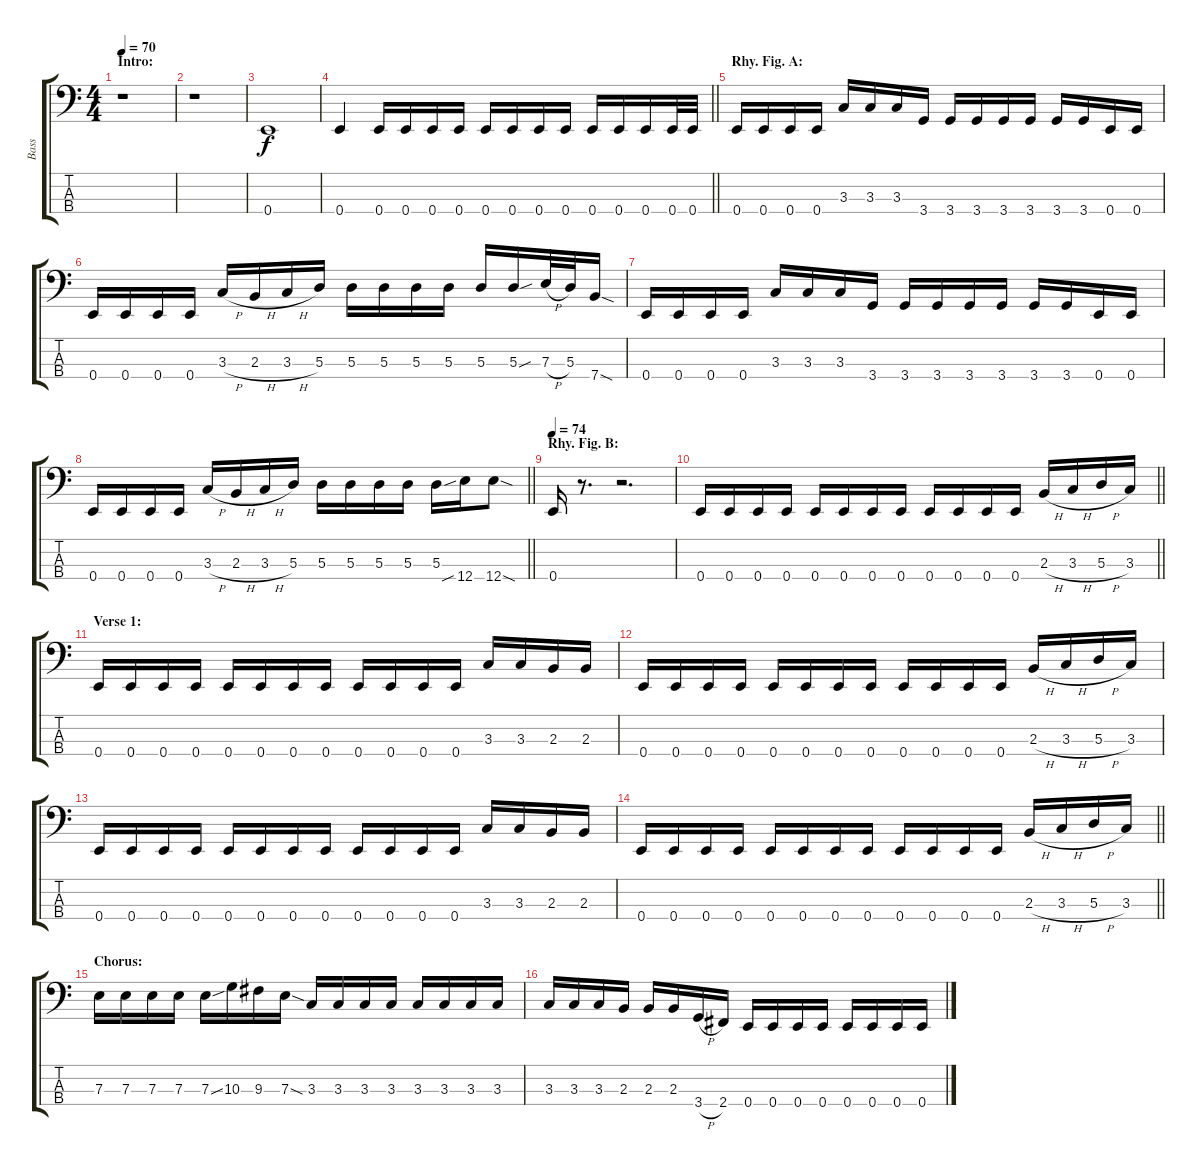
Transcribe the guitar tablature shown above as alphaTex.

\track ("Bass" "Bass") {instrument electricbasspick}
\staff {score tabs}
\tuning (G2 D2 A1 E1) {hide}
\ts (4 4)
\section ("" "Intro:")
\tempo 70
\clef f4
\ks c
r.1{dy f instrument electricbasspick} |
r.1 |
0.4.1 |
\barLineRight lightlight
0.4.4 0.4.16 0.4.16 0.4.16 0.4.16 0.4.16 0.4.16 0.4.16 0.4.16 0.4.16 0.4.16 0.4.16 0.4.32 0.4.32 |
\section ("" "Rhy. Fig. A:")
0.4.16 0.4.16 0.4.16 0.4.16 3.3.16 3.3.16 3.3.16 3.4.16 3.4.16 3.4.16 3.4.16 3.4.16 3.4.16 3.4.16 0.4.16 0.4.16 |
0.4.16 0.4.16 0.4.16 0.4.16 3.3{h}.16 2.3{h}.16 3.3{h}.16 5.3.16 5.3.16 5.3.16 5.3.16 5.3.16 5.3.16 5.3{sou}.16 7.3{h}.32 5.3.32 7.4{sod}.16 |
0.4.16 0.4.16 0.4.16 0.4.16 3.3.16 3.3.16 3.3.16 3.4.16 3.4.16 3.4.16 3.4.16 3.4.16 3.4.16 3.4.16 0.4.16 0.4.16 |
\barLineRight lightlight
0.4.16 0.4.16 0.4.16 0.4.16 3.3{h}.16 2.3{h}.16 3.3{h}.16 5.3.16 5.3.16 5.3.16 5.3.16 5.3.16 5.3.16 12.4{sib}.16 12.4{sod}.8 |
\section ("" "Rhy. Fig. B:")
\tempo 74
0.4.16 r.8{d} r.2{d} |
\barLineRight lightlight
0.4.16 0.4.16 0.4.16 0.4.16 0.4.16 0.4.16 0.4.16 0.4.16 0.4.16 0.4.16 0.4.16 0.4.16 2.3{h}.16 3.3{h}.16 5.3{h}.16 3.3.16 |
\section ("" "Verse 1:")
0.4.16 0.4.16 0.4.16 0.4.16 0.4.16 0.4.16 0.4.16 0.4.16 0.4.16 0.4.16 0.4.16 0.4.16 3.3.16 3.3.16 2.3.16 2.3.16 |
0.4.16 0.4.16 0.4.16 0.4.16 0.4.16 0.4.16 0.4.16 0.4.16 0.4.16 0.4.16 0.4.16 0.4.16 2.3{h}.16 3.3{h}.16 5.3{h}.16 3.3.16 |
0.4.16 0.4.16 0.4.16 0.4.16 0.4.16 0.4.16 0.4.16 0.4.16 0.4.16 0.4.16 0.4.16 0.4.16 3.3.16 3.3.16 2.3.16 2.3.16 |
\barLineRight lightlight
0.4.16 0.4.16 0.4.16 0.4.16 0.4.16 0.4.16 0.4.16 0.4.16 0.4.16 0.4.16 0.4.16 0.4.16 2.3{h}.16 3.3{h}.16 5.3{h}.16 3.3.16 |
\section ("" "Chorus:")
7.3.16 7.3.16 7.3.16 7.3.16 7.3{sou}.16 10.3.16 9.3.16 7.3{sod}.16 3.3.16 3.3.16 3.3.16 3.3.16 3.3.16 3.3.16 3.3.16 3.3.16 |
3.3.16 3.3.16 3.3.16 2.3.16 2.3.16 2.3.16 3.4{h}.16 2.4.16 0.4.16 0.4.16 0.4.16 0.4.16 0.4.16 0.4.16 0.4.16 0.4.16
